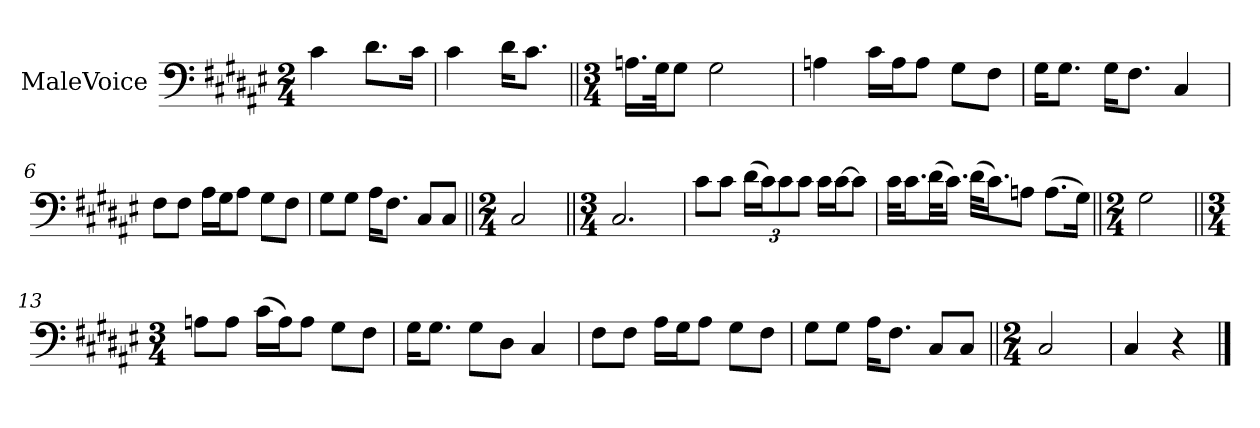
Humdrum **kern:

**kern
*part1
*staff1
*I"MaleVoice
*clefF4
*k[f#c#g#d#a#e#]
*M2/4
*MM84
=1
4c#
8.d#\L
16c#\Jk
=2
4c#
16d#\KL
8.c#\J
=3||
*M3/4
16.An\LL
32G#\Jk
8G#\J
2G#
=4
4An
16c#\LL
16A\J
8A\J
8G#\L
8F#\J
=5
16G#\KL
8.G#\J
16G#\KL
8.F#\J
4C#
=6
8F#\L
8F#\J
16A#\LL
16G#\J
8A#\J
8G#\L
8F#\J
=7
8G#\L
8G#\J
16A#\KL
8.F#\J
8C#/L
8C#/J
=8||
*M2/4
2C#
=9||
*M3/4
2.C#
=10
*MM52
8c#\L
8c#\J
(24d#\LL
24c#\J)
12c#\
12c#\J
16c#\LL
[16c#\J
8c#\J]
=11
32c#\KLL
16.c#\J
(32d#\KL
16.c#\JJ)
(32d#\KLL
16.c#\J)
8An\J
(8.A\L
16G#\Jk)
=12||
*M2/4
2G#
=13||
*M3/4
*MM84
8An\L
8A\J
(16c#\LL
16A\J)
8A\J
8G#\L
8F#\J
=14
16G#\KL
8.G#\J
8G#\L
8D#\J
4C#
=15
8F#\L
8F#\J
16A#\LL
16G#\J
8A#\J
8G#\L
8F#\J
=16
8G#\L
8G#\J
16A#\KL
8.F#\J
8C#/L
8C#/J
=17||
*M2/4
2C#
=18
4C#
4r
==
*-
